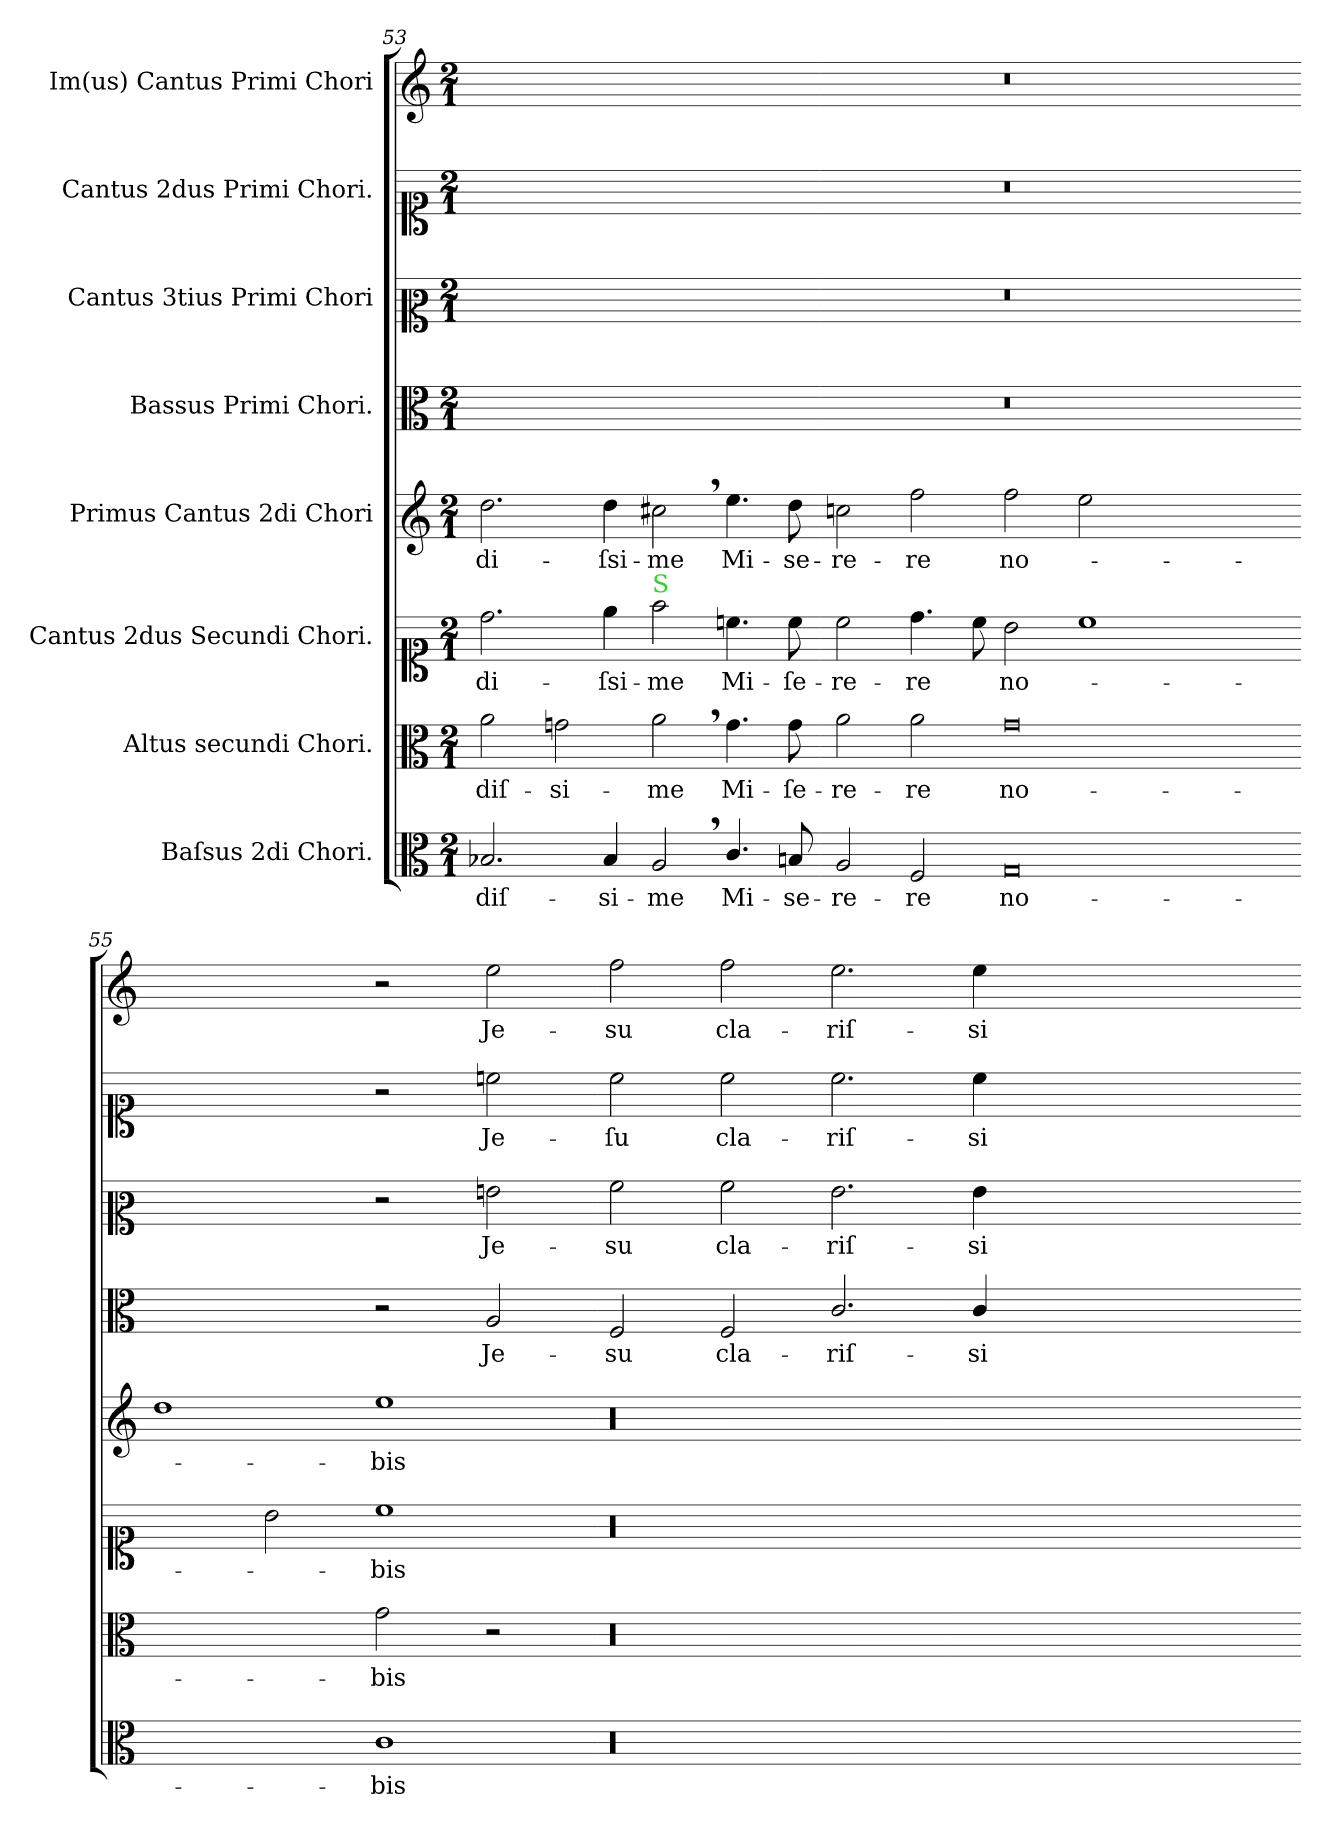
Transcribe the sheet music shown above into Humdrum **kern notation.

**kern	**text	**kern	**text	**kern	**text	**kern	**text	**kern	**text	**kern	**text	**kern	**text	**kern	**text
*part8	*part8	*part7	*part7	*part6	*part6	*part5	*part5	*part4	*part4	*part3	*part3	*part2	*part2	*part1	*part1
*staff8	*staff8	*staff7	*staff7	*staff6	*staff6	*staff5	*staff5	*staff4	*staff4	*staff3	*staff3	*staff2	*staff2	*staff1	*staff1
*I"Baſsus 2di Chori.	*	*I"Altus secundi Chori.	*	*I"Cantus 2dus Secundi Chori.	*	*I"Primus Cantus 2di Chori	*	*I"Bassus Primi Chori.	*	*I"Cantus 3tius Primi Chori	*	*I"Cantus 2dus Primi Chori.	*	*I"Im(us) Cantus Primi Chori	*
*clefC3	*	*clefC3	*	*clefC1	*	*clefG2	*	*clefC3	*	*clefC2	*	*clefC1	*	*clefG2	*
*k[]	*	*k[]	*	*k[]	*	*k[]	*	*k[]	*	*k[]	*	*k[]	*	*k[]	*
*M2/1	*	*M2/1	*	*M2/1	*	*M2/1	*	*M2/1	*	*M2/1	*	*M2/1	*	*M2/1	*
=53	=53	=53	=53	=53	=53	=53	=53	=53	=53	=53	=53	=53	=53	=53	=53
2.B-X/	-diſ-	2a\	-diſ-	2.dd\	-di-	2.dd\	-di-	0ryy	.	0ryy	.	0ryy	.	0ryy	.
.	.	2gn\	-si-	.	.	.	.	.	.	.	.	.	.	.	.
4B-/	-si-	.	.	4ee\	-ſsi-	4dd\	-ſsi-	.	.	.	.	.	.	.	.
!	!	!	!	!LO:TX:a:color=limegreen:t=S	!	!	!	!	!	!	!	!	!	!	!
2A,</	-me	2a,<\	-me	2ff\	-me	2cc#X,<\	-me	.	.	.	.	.	.	.	.
4.c/	Mi-	4.g\	Mi-	4.ccn\	Mi-	4.ee\	Mi-	.	.	.	.	.	.	.	.
8Bn/	-se-	8g\	-ſe-	8cc\	-ſe-	8dd\	-se-	.	.	.	.	.	.	.	.
=54-	=54-	=54-	=54-	=54-	=54-	=54-	=54-	=54-	=54-	=54-	=54-	=54-	=54-	=54-	=54-
2A/	-re-	2a\	-re-	2cc\	-re-	2ccn\	-re-	1ryy	.	1ryy	.	1ryy	.	1ryy	.
2F/	-re	2a\	-re	4.dd\	-re	2ff\	-re	.	.	.	.	.	.	.	.
.	.	.	.	8cc\	.	.	.	.	.	.	.	.	.	.	.
0G	no-	0g	no-	2b\	no-	2ff\	no-	0r	.	0r	.	0r	.	0r	.
.	.	.	.	1cc\	.	2ee\	.	.	.	.	.	.	.	.	.
.	.	.	.	.	.	1ryy	.	.	.	.	.	.	.	.	.
.	.	.	.	2ryy	.	.	.	.	.	.	.	.	.	.	.
=55-	=55-	=55-	=55-	=55-	=55-	=55-	=55-	=55-	=55-	=55-	=55-	=55-	=55-	=55-	=55-
1ryy	.	1ryy	.	2ryy	.	1dd	.	1ryy	.	1ryy	.	1ryy	.	1ryy	.
.	.	.	.	2b\	.	.	.	.	.	.	.	.	.	.	.
1c	-bis	2g\	-bis	1cc	-bis	1ee	-bis	2r	.	2r	.	2r	.	2r	.
.	.	2r	.	.	.	.	.	2A/	Je-	2gn\	Je-	2ccn\	Je-	2ee\	Je-
=56-	=56-	=56-	=56-	=56-	=56-	=56-	=56-	=56-	=56-	=56-	=56-	=56-	=56-	=56-	=56-
00r	.	00r	.	00r	.	00r	.	2F/	-su	2a\	-su	2cc\	-ſu	2ff\	-su
.	.	.	.	.	.	.	.	2F/	cla-	2a\	cla-	2cc\	cla-	2ff\	cla-
.	.	.	.	.	.	.	.	2.c/	-riſ-	2.g\	-riſ-	2.cc\	-riſ-	2.ee\	-riſ-
.	.	.	.	.	.	.	.	4c/	-si-	4g\	-si-	4cc\	-si-	4ee\	-si-
.	.	.	.	.	.	.	.	0ryy	.	0ryy	.	0ryy	.	0ryy	.
=-	=-	=-	=-	=-	=-	=-	=-	=-	=-	=-	=-	=-	=-	=-	=-
*-	*-	*-	*-	*-	*-	*-	*-	*-	*-	*-	*-	*-	*-	*-	*-
